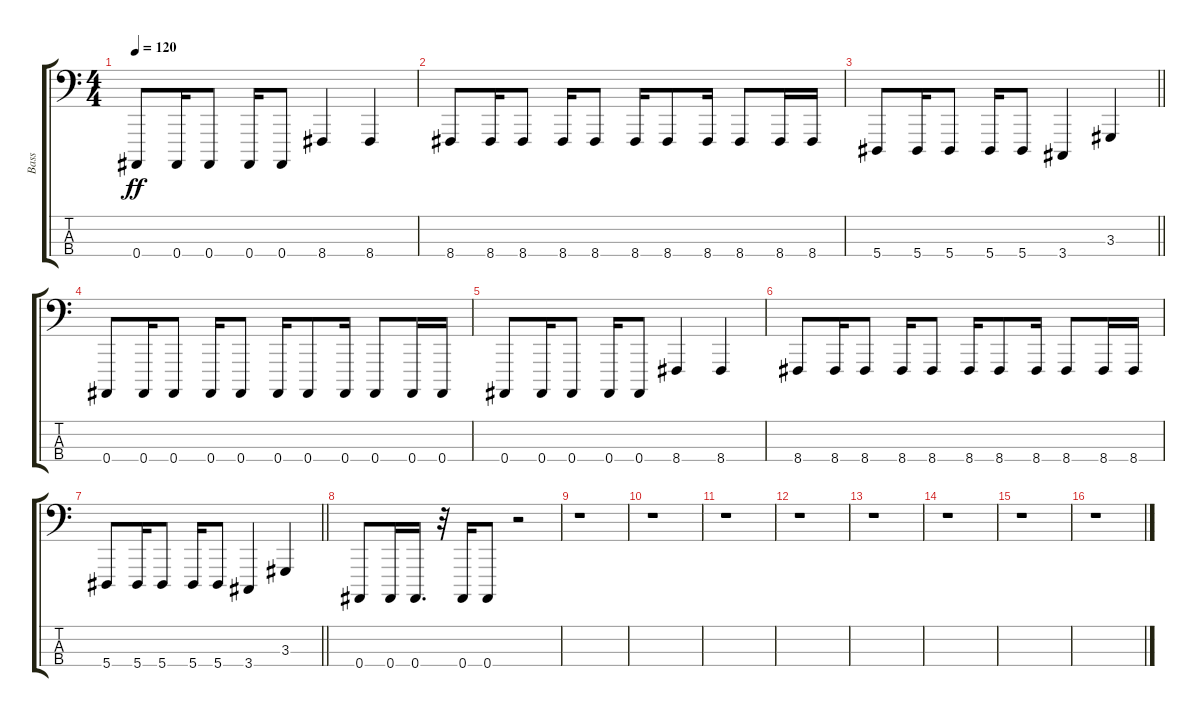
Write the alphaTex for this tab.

\track ("Bass" "Bass") {instrument cello}
\staff {score tabs}
\tuning (Eb2 Bb1 F1 Bb0) {hide}
\ts (4 4)
\tempo 120
\clef f4
\ks c
0.4.8{dy ff} 0.4.16 0.4.8 0.4.16 0.4.8 8.4.4 8.4.4 |
8.4.8 8.4.16 8.4.8 8.4.16 8.4.8 8.4.16 8.4.8 8.4.16 8.4.8 8.4.16 8.4.16 |
\barLineRight lightlight
5.4.8 5.4.16 5.4.8 5.4.16 5.4.8 3.4.4 3.3.4 |
0.4.8 0.4.16 0.4.8 0.4.16 0.4.8 0.4.16 0.4.8 0.4.16 0.4.8 0.4.16 0.4.16 |
0.4.8 0.4.16 0.4.8 0.4.16 0.4.8 8.4.4 8.4.4 |
8.4.8 8.4.16 8.4.8 8.4.16 8.4.8 8.4.16 8.4.8 8.4.16 8.4.8 8.4.16 8.4.16 |
\barLineRight lightlight
5.4.8 5.4.16 5.4.8 5.4.16 5.4.8 3.4.4 3.3.4 |
0.4.8 0.4.16 0.4.16{d} r.32 0.4.16 0.4.8 r.2 |
r.1 |
r.1 |
r.1 |
r.1 |
r.1 |
r.1 |
r.1 |
r.1
